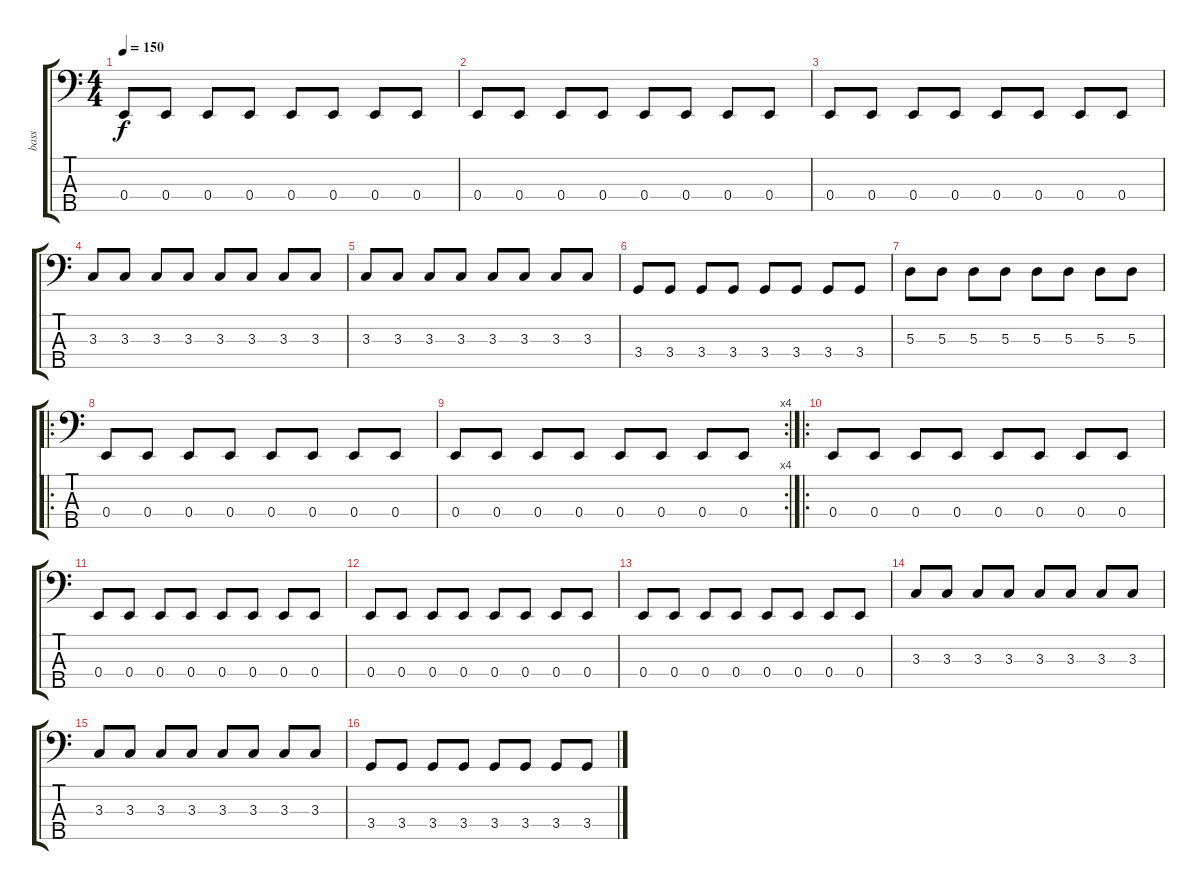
\track ("bass" "bass") {instrument acousticguitarnylon}
\staff {score tabs}
\tuning (G2 D2 A1 E1 B0) {hide}
\ts (4 4)
\tempo 150
\clef f4
\ks c
0.4.8{dy f} 0.4.8 0.4.8 0.4.8 0.4.8 0.4.8 0.4.8 0.4.8 |
0.4.8 0.4.8 0.4.8 0.4.8 0.4.8 0.4.8 0.4.8 0.4.8 |
0.4.8 0.4.8 0.4.8 0.4.8 0.4.8 0.4.8 0.4.8 0.4.8 |
3.3.8 3.3.8 3.3.8 3.3.8 3.3.8 3.3.8 3.3.8 3.3.8 |
3.3.8 3.3.8 3.3.8 3.3.8 3.3.8 3.3.8 3.3.8 3.3.8 |
3.4.8 3.4.8 3.4.8 3.4.8 3.4.8 3.4.8 3.4.8 3.4.8 |
5.3.8 5.3.8 5.3.8 5.3.8 5.3.8 5.3.8 5.3.8 5.3.8 |
\ro
0.4.8 0.4.8 0.4.8 0.4.8 0.4.8 0.4.8 0.4.8 0.4.8 |
\rc 4
0.4.8 0.4.8 0.4.8 0.4.8 0.4.8 0.4.8 0.4.8 0.4.8 |
\ro
0.4.8 0.4.8 0.4.8 0.4.8 0.4.8 0.4.8 0.4.8 0.4.8 |
0.4.8 0.4.8 0.4.8 0.4.8 0.4.8 0.4.8 0.4.8 0.4.8 |
0.4.8 0.4.8 0.4.8 0.4.8 0.4.8 0.4.8 0.4.8 0.4.8 |
0.4.8 0.4.8 0.4.8 0.4.8 0.4.8 0.4.8 0.4.8 0.4.8 |
3.3.8 3.3.8 3.3.8 3.3.8 3.3.8 3.3.8 3.3.8 3.3.8 |
3.3.8 3.3.8 3.3.8 3.3.8 3.3.8 3.3.8 3.3.8 3.3.8 |
3.4.8 3.4.8 3.4.8 3.4.8 3.4.8 3.4.8 3.4.8 3.4.8
